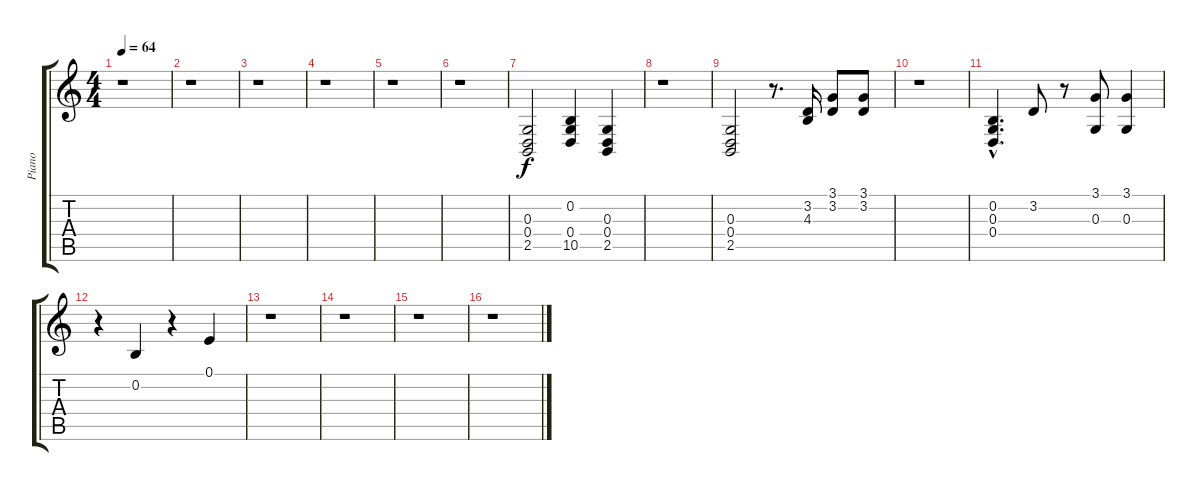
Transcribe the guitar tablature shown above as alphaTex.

\track ("Piano" "Piano") {instrument brightacousticpiano}
\staff {score tabs}
\tuning (E4 B3 G3 D3 A2 E2) {hide}
\ts (4 4)
\tempo 64
\clef g2
\ks c
r.1{dy f} |
r.1 |
r.1 |
r.1 |
r.1 |
r.1 |
(0.3 0.4 2.5).2 (0.2 0.4 10.5).4 (0.3 0.4 2.5).4 |
r.1 |
(0.3 0.4 2.5).2 r.8{d} (3.2 4.3).16 (3.1 3.2).8 (3.1 3.2).8 |
r.1 |
(0.2{hac} 0.3{hac} 0.4{hac}).4{d} 3.2.8 r.8 (3.1 0.3).8 (3.1 0.3).4 |
r.4 0.2.4 r.4 0.1.4 |
r.1 |
r.1 |
r.1 |
r.1
